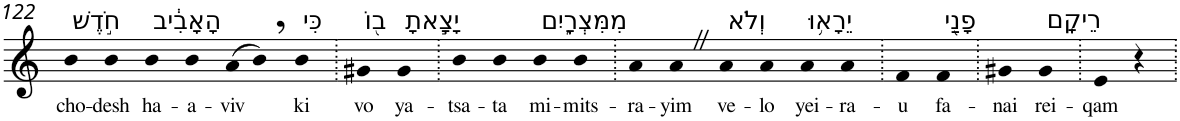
**kern	**text
*part1	*part1
*staff1	*staff1
*I"Piano	*
*I'Pno	*
!!LO:PB:g=z
*clefG2	*
*k[]	*
=122	=122
!LO:TX:a:t=חֹ֣דֶשׁ	!
!	!LO:LY:b
4b	cho-
!	!LO:LY:b
4b	-desh
!LO:TX:a:t=הָאָבִ֔יב	!
!	!LO:LY:b
4b	ha-
!	!LO:LY:b
4b	-a-
!	!LO:LY:b
(>8a	-viv
8b,)	.
!LO:TX:a:t=כִּי	!
!	!LO:LY:b
4b	ki
=123.	=123.
!LO:TX:a:t=ב֖וֹ	!
!	!LO:LY:b
4g#X	vo
!LO:TX:a:t=יָצָ֣אתָ	!
!	!LO:LY:b
4g#	ya-
=124.	=124.
!	!LO:LY:b
4b	-tsa-
!	!LO:LY:b
4b	-ta
!LO:TX:a:t=מִמִּצְרָ֑יִם	!
!	!LO:LY:b
4b	mi-
!	!LO:LY:b
4b	-mits-
=125.	=125.
!	!LO:LY:b
4a	-ra-
!	!LO:LY:b
4aZ	-yim
!LO:TX:a:t=וְלֹא	!
!	!LO:LY:b
4a	ve-
!	!LO:LY:b
4a	-lo
!LO:TX:a:t=יֵרָא֥וּ	!
!	!LO:LY:b
4a	yei-
!	!LO:LY:b
4a	-ra-
=126.	=126.
!	!LO:LY:b
4f	-u
!LO:TX:a:t=פָנַ֖י	!
!	!LO:LY:b
4f	fa-
=127.	=127.
!	!LO:LY:b
4g#X	-nai
!LO:TX:a:t=רֵיקָֽם	!
!	!LO:LY:b
4g#	rei-
=128.	=128.
!	!LO:LY:b
4e	-qam
4r	.
=.	=.
*-	*-
